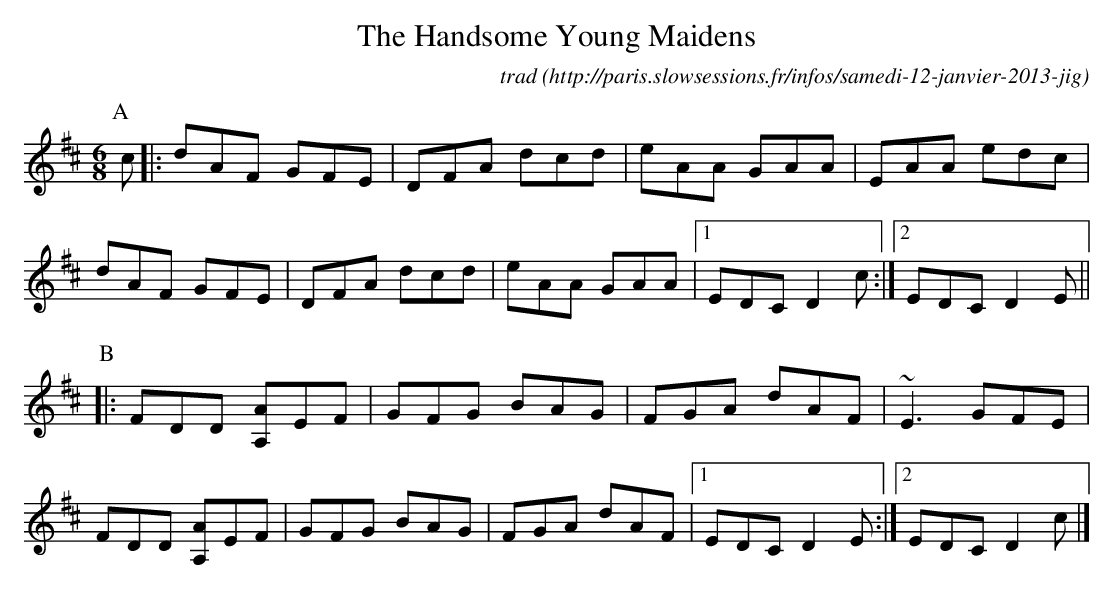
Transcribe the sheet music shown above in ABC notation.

X:1
T:Handsome Young Maidens, The
O:http://paris.slowsessions.fr/infos/samedi-12-janvier-2013-jig
M:6/8
L:1/8
O:Ireland
C:trad
K:D
P:A
c|:dAF GFE|DFA dcd|eAA GAA|EAA edc|
   dAF GFE|DFA dcd|eAA GAA|1EDC D2c:|2EDC D2E||
P:B
|:FDD [A,A]EF|GFG BAG|FGA dAF|~E3 GFE|
  FDD [A,A]EF|GFG BAG|FGA dAF|1EDC D2E:|2EDC D2c|]
